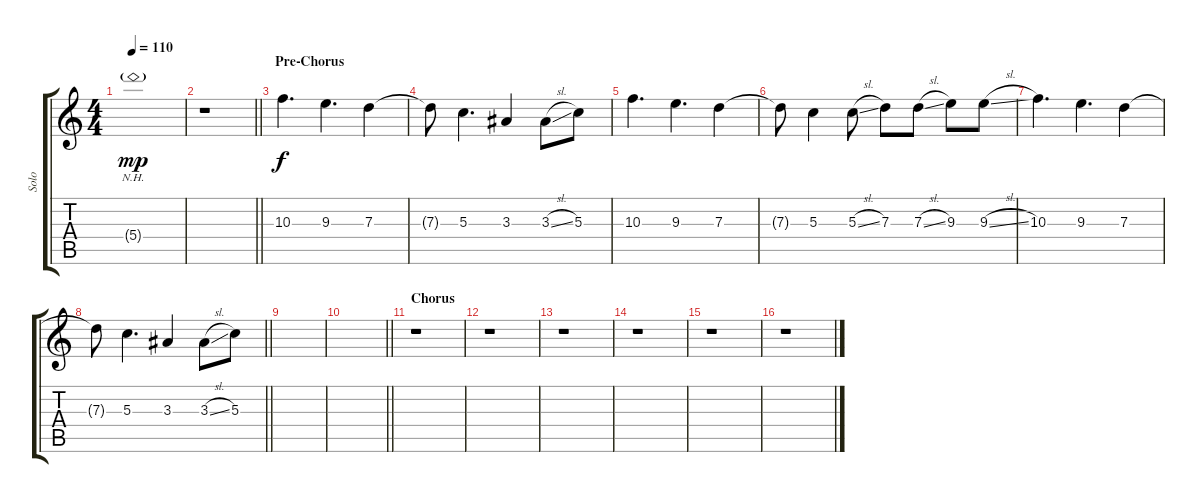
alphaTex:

\track ("Solo" "Solo") {instrument acousticguitarsteel}
\staff {score tabs}
\tuning (E4 B3 G3 D3 A2 D2) {hide}
\ts (4 4)
\tempo 110
\clef g2
\ks c
5.4{nh g}.1{dy mp} |
\barLineRight lightlight
r.1 |
\section ("" "Pre-Chorus")
10.3.4{d dy f} 9.3.4{d} 7.3.4 |
7.3{t}.8 5.3.4{d} 3.3.4 3.3{sl}.8 5.3.8 |
10.3.4{d} 9.3.4{d} 7.3.4 |
7.3{t}.8 5.3.4 5.3{sl}.8 7.3.8 7.3{sl}.8 9.3.8 9.3{sl}.8 |
10.3.4{d} 9.3.4{d} 7.3.4 |
\barLineRight lightlight
7.3{t}.8 5.3.4{d} 3.3.4 3.3{sl}.8 5.3.8 |
|
\barLineRight lightlight
|
\section ("" "Chorus")
r.1 |
r.1 |
r.1 |
r.1 |
r.1 |
r.1
